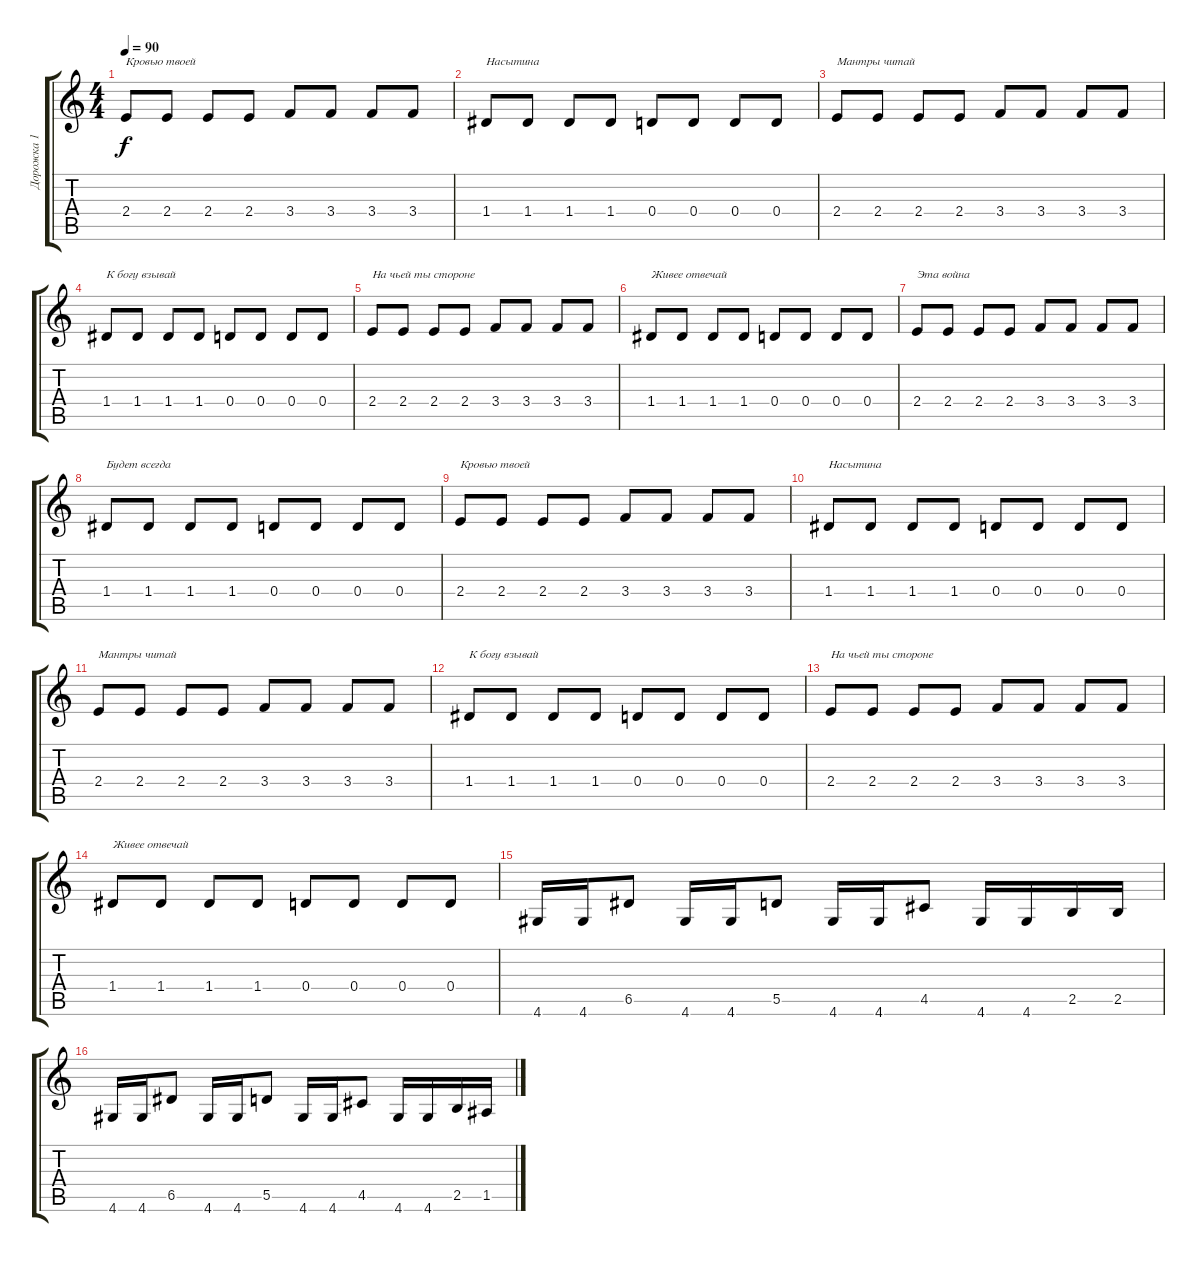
\track ("Дорожка 1" "Дорожка 1") {instrument distortionguitar}
\staff {score tabs}
\tuning (E4 B3 G3 D3 A2 E2) {hide}
\ts (4 4)
\tempo 90
\clef g2
\ks c
2.4.8{txt "Кровью твоей" dy f} 2.4.8 2.4.8 2.4.8 3.4.8 3.4.8 3.4.8 3.4.8 |
1.4.8{txt "Насытина"} 1.4.8 1.4.8 1.4.8 0.4.8 0.4.8 0.4.8 0.4.8 |
2.4.8{txt "Мантры читай"} 2.4.8 2.4.8 2.4.8 3.4.8 3.4.8 3.4.8 3.4.8 |
1.4.8{txt "К богу взывай"} 1.4.8 1.4.8 1.4.8 0.4.8 0.4.8 0.4.8 0.4.8 |
2.4.8{txt "На чьей ты стороне"} 2.4.8 2.4.8 2.4.8 3.4.8 3.4.8 3.4.8 3.4.8 |
1.4.8{txt "Живее отвечай"} 1.4.8 1.4.8 1.4.8 0.4.8 0.4.8 0.4.8 0.4.8 |
2.4.8{txt "Эта война"} 2.4.8 2.4.8 2.4.8 3.4.8 3.4.8 3.4.8 3.4.8 |
1.4.8{txt "Будет всегда"} 1.4.8 1.4.8 1.4.8 0.4.8 0.4.8 0.4.8 0.4.8 |
2.4.8{txt "Кровью твоей"} 2.4.8 2.4.8 2.4.8 3.4.8 3.4.8 3.4.8 3.4.8 |
1.4.8{txt "Насытина"} 1.4.8 1.4.8 1.4.8 0.4.8 0.4.8 0.4.8 0.4.8 |
2.4.8{txt "Мантры читай"} 2.4.8 2.4.8 2.4.8 3.4.8 3.4.8 3.4.8 3.4.8 |
1.4.8{txt "К богу взывай"} 1.4.8 1.4.8 1.4.8 0.4.8 0.4.8 0.4.8 0.4.8 |
2.4.8{txt "На чьей ты стороне"} 2.4.8 2.4.8 2.4.8 3.4.8 3.4.8 3.4.8 3.4.8 |
1.4.8{txt "Живее отвечай"} 1.4.8 1.4.8 1.4.8 0.4.8 0.4.8 0.4.8 0.4.8 |
4.6.16 4.6.16 6.5.8 4.6.16 4.6.16 5.5.8 4.6.16 4.6.16 4.5.8 4.6.16 4.6.16 2.5.16 2.5.16 |
4.6.16 4.6.16 6.5.8 4.6.16 4.6.16 5.5.8 4.6.16 4.6.16 4.5.8 4.6.16 4.6.16 2.5.16 1.5.16
